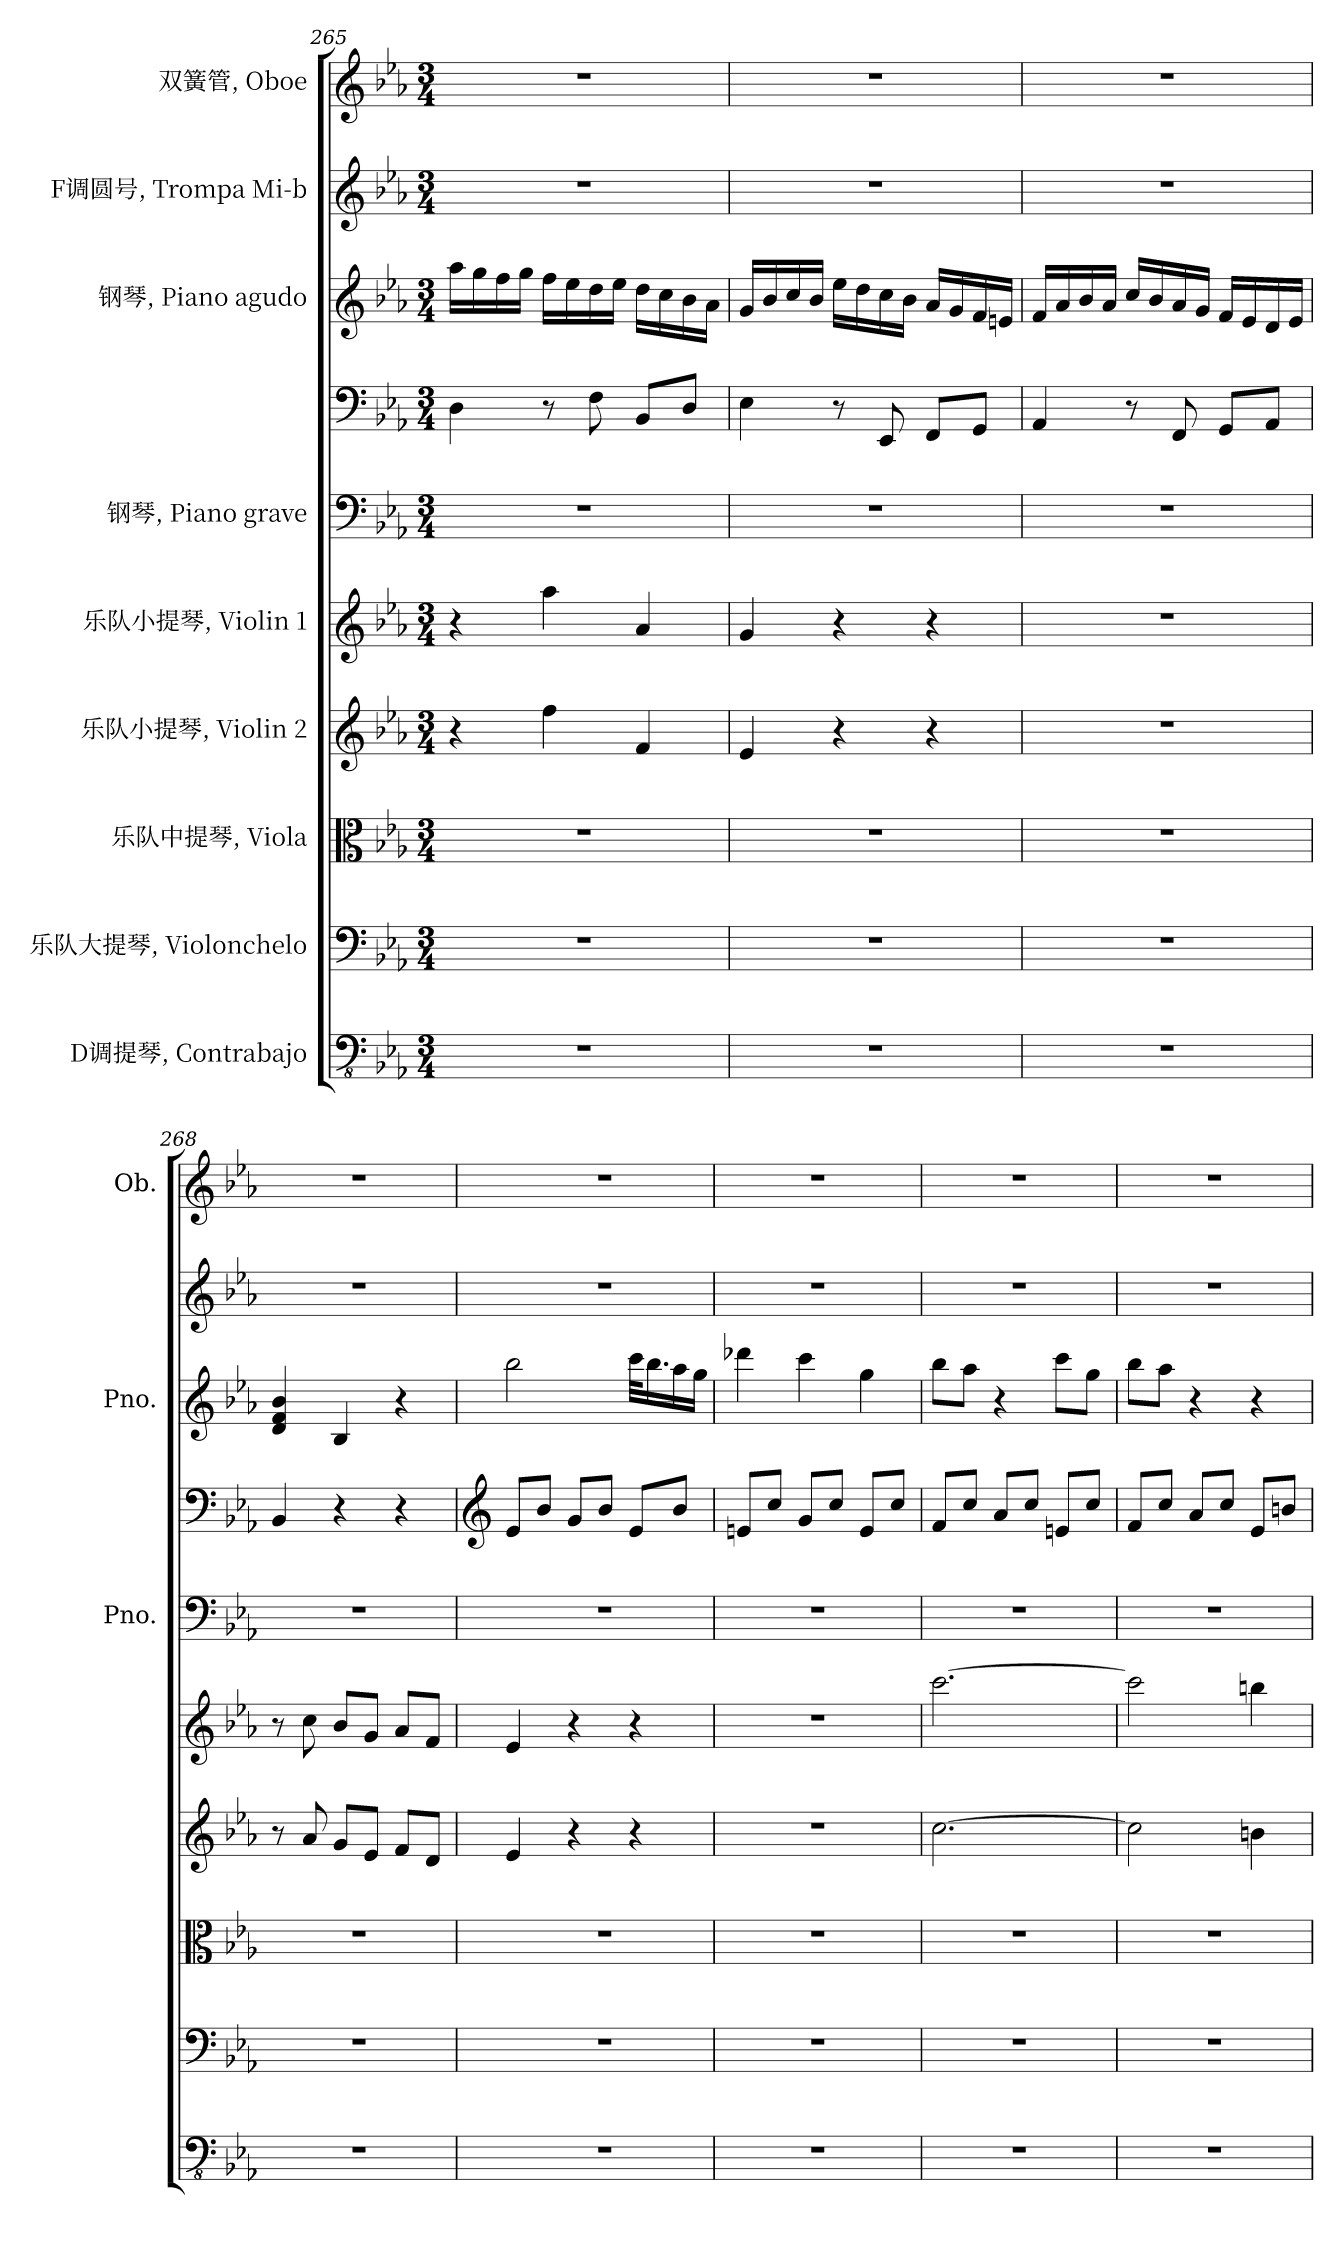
**kern	**kern	**kern	**kern	**kern	**kern	**kern	**kern	**kern	**kern
*part9	*part8	*part7	*part6	*part5	*part4	*part4	*part3	*part2	*part1
*staff10	*staff9	*staff8	*staff7	*staff6	*staff5	*staff4	*staff3	*staff2	*staff1
*I"D调提琴, Contrabajo	*I"乐队大提琴, Violonchelo	*I"乐队中提琴, Viola	*I"乐队小提琴, Violin 2	*I"乐队小提琴, Violin 1	*I"钢琴, Piano grave	*	*I"钢琴, Piano agudo	*I"F调圆号, Trompa Mi-b	*I"双簧管, Oboe
*	*	*	*	*	*I'Pno.	*	*I'Pno.	*	*I'Ob.
*clefFv4	*clefF4	*clefC3	*clefG2	*clefG2	*clefF4	*clefF4	*clefG2	*clefG2	*clefG2
*ITrd7c12	*	*	*	*	*	*	*	*ITrd4c7	*
*k[b-e-a-]	*k[b-e-a-]	*k[b-e-a-]	*k[b-e-a-]	*k[b-e-a-]	*k[b-e-a-]	*k[b-e-a-]	*k[b-e-a-]	*k[b-e-a-d-]	*k[b-e-a-]
*M3/4	*M3/4	*M3/4	*M3/4	*M3/4	*M3/4	*M3/4	*M3/4	*M3/4	*M3/4
=265	=265	=265	=265	=265	=265	=265	=265	=265	=265
2.r	2.r	2.r	4r	4r	2.r	4D\	16aa-\LL	2.r	2.r
.	.	.	.	.	.	.	16gg\	.	.
.	.	.	.	.	.	.	16ff\	.	.
.	.	.	.	.	.	.	16gg\JJ	.	.
.	.	.	4ff\	4aa-\	.	8r	16ff\LL	.	.
.	.	.	.	.	.	.	16ee-\	.	.
.	.	.	.	.	.	8F\	16dd\	.	.
.	.	.	.	.	.	.	16ee-\JJ	.	.
.	.	.	4f/	4a-/	.	8BB-/L	16dd\LL	.	.
.	.	.	.	.	.	.	16cc\	.	.
.	.	.	.	.	.	8D/J	16b-\	.	.
.	.	.	.	.	.	.	16a-\JJ	.	.
=266	=266	=266	=266	=266	=266	=266	=266	=266	=266
2.r	2.r	2.r	4e-/	4g/	2.r	4E-\	16g/LL	2.r	2.r
.	.	.	.	.	.	.	16b-/	.	.
.	.	.	.	.	.	.	16cc/	.	.
.	.	.	.	.	.	.	16b-/JJ	.	.
.	.	.	4r	4r	.	8r	16ee-\LL	.	.
.	.	.	.	.	.	.	16dd\	.	.
.	.	.	.	.	.	8EE-/	16cc\	.	.
.	.	.	.	.	.	.	16b-\JJ	.	.
.	.	.	4r	4r	.	8FF/L	16a-/LL	.	.
.	.	.	.	.	.	.	16g/	.	.
.	.	.	.	.	.	8GG/J	16f/	.	.
.	.	.	.	.	.	.	16en/JJ	.	.
!!LO:PB:g=z
=267	=267	=267	=267	=267	=267	=267	=267	=267	=267
2.r	2.r	2.r	2.r	2.r	2.r	4AA-/	16f/LL	2.r	2.r
.	.	.	.	.	.	.	16a-/	.	.
.	.	.	.	.	.	.	16b-/	.	.
.	.	.	.	.	.	.	16a-/JJ	.	.
.	.	.	.	.	.	8r	16cc/LL	.	.
.	.	.	.	.	.	.	16b-/	.	.
.	.	.	.	.	.	8FF/	16a-/	.	.
.	.	.	.	.	.	.	16g/JJ	.	.
.	.	.	.	.	.	8GG/L	16f/LL	.	.
.	.	.	.	.	.	.	16e-/	.	.
.	.	.	.	.	.	8AA-/J	16d/	.	.
.	.	.	.	.	.	.	16e-/JJ	.	.
=268	=268	=268	=268	=268	=268	=268	=268	=268	=268
2.r	2.r	2.r	8r	8r	2.r	4BB-/	4d/ 4f/ 4b-/	2.r	2.r
.	.	.	8a-/	8cc\	.	.	.	.	.
.	.	.	8g/L	8b-/L	.	4r	4B-/	.	.
.	.	.	8e-/J	8g/J	.	.	.	.	.
.	.	.	8f/L	8a-/L	.	4r	4r	.	.
.	.	.	8d/J	8f/J	.	.	.	.	.
=269	=269	=269	=269	=269	=269	=269	=269	=269	=269
*	*	*	*	*	*	*clefG2	*	*	*
*	*	*	*	*	*	*	*	*	*MM132
2.r	2.r	2.r	4e-/	4e-/	2.r	8e-/L	2bb-\	2.r	2.r
.	.	.	.	.	.	8b-/J	.	.	.
.	.	.	4r	4r	.	8g/L	.	.	.
.	.	.	.	.	.	8b-/J	.	.	.
.	.	.	4r	4r	.	8e-/L	32ccc\KLL	.	.
.	.	.	.	.	.	.	16.bb-\	.	.
.	.	.	.	.	.	8b-/J	16aa-\	.	.
.	.	.	.	.	.	.	16gg\JJ	.	.
=270	=270	=270	=270	=270	=270	=270	=270	=270	=270
2.r	2.r	2.r	2.r	2.r	2.r	8en/L	4ddd-X\	2.r	2.r
.	.	.	.	.	.	8cc/J	.	.	.
.	.	.	.	.	.	8g/L	4ccc\	.	.
.	.	.	.	.	.	8cc/J	.	.	.
.	.	.	.	.	.	8e/L	4gg\	.	.
.	.	.	.	.	.	8cc/J	.	.	.
!!LO:PB:g=z
=271	=271	=271	=271	=271	=271	=271	=271	=271	=271
2.r	2.r	2.r	[2.cc\	[2.ccc\	2.r	8f/L	8bb-\L	2.r	2.r
.	.	.	.	.	.	8cc/J	8aa-\J	.	.
.	.	.	.	.	.	8a-/L	4r	.	.
.	.	.	.	.	.	8cc/J	.	.	.
.	.	.	.	.	.	8en/L	8ccc\L	.	.
.	.	.	.	.	.	8cc/J	8gg\J	.	.
=272	=272	=272	=272	=272	=272	=272	=272	=272	=272
2.r	2.r	2.r	2cc\]	2ccc\]	2.r	8f/L	8bb-\L	2.r	2.r
.	.	.	.	.	.	8cc/J	8aa-\J	.	.
.	.	.	.	.	.	8a-/L	4r	.	.
.	.	.	.	.	.	8cc/J	.	.	.
.	.	.	4bn\	4bbn\	.	8e-/L	4r	.	.
.	.	.	.	.	.	8bn/J	.	.	.
=	=	=	=	=	=	=	=	=	=
*-	*-	*-	*-	*-	*-	*-	*-	*-	*-
